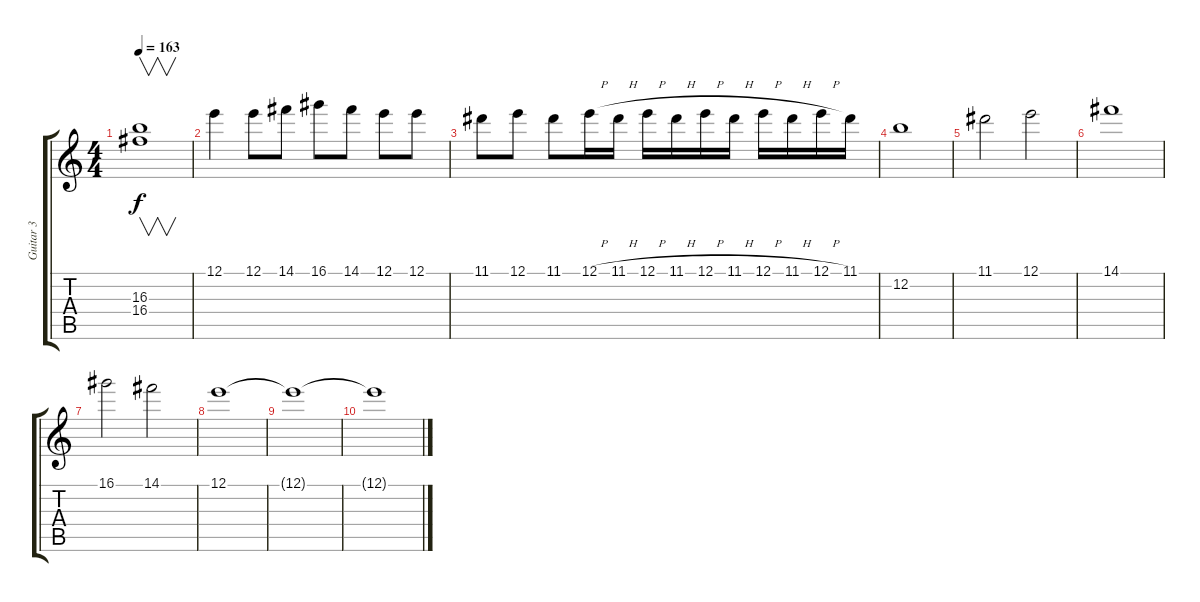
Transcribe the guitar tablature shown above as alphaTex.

\track ("Guitar 3" "Guitar 3") {instrument distortionguitar}
\staff {score tabs}
\tuning (E4 B3 G3 D3 A2 E2) {hide}
\ts (4 4)
\tempo 163
\clef g2
\ks c
(16.3 16.4).1{v dy f} |
12.1.4 12.1.8 14.1.8 16.1.8 14.1.8 12.1.8 12.1.8 |
11.1.8 12.1.8 11.1.8 12.1{h}.16 11.1{h}.16 12.1{h}.16 11.1{h}.16 12.1{h}.16 11.1{h}.16 12.1{h}.16 11.1{h}.16 12.1{h}.16 11.1.16 |
12.2.1 |
11.1.2 12.1.2 |
14.1.1 |
16.1.2 14.1.2 |
12.1.1{volume 0} |
12.1{t}.1 |
12.1{t}.1
